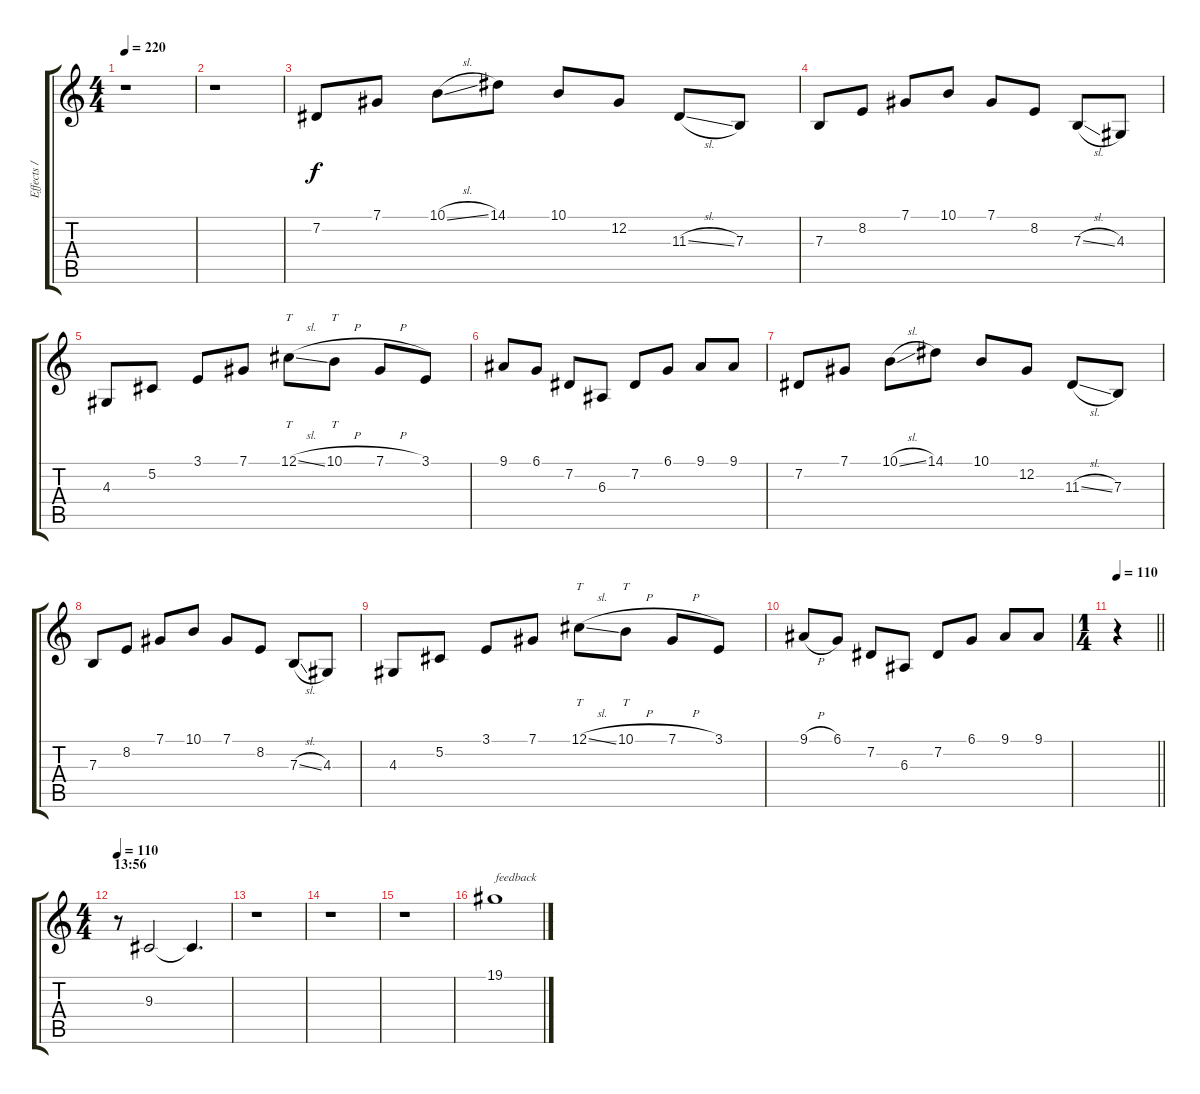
\track ("Effects / Vocals / Add'l Guitar" "Effects / ") {instrument lead2sawtooth}
\staff {score tabs}
\tuning (Db4 Ab3 E3 B2 Gb2 Db2) {hide}
\ts (4 4)
\tempo 220
\clef g2
\ks c
r.1{dy f} |
r.1 |
7.2.8 7.1.8 10.1{sl}.8 14.1.8 10.1.8 12.2.8 11.3{sl}.8 7.3.8 |
7.3.8 8.2.8 7.1.8 10.1.8 7.1.8 8.2.8 7.3{sl}.8 4.3.8 |
4.3.8 5.2.8 3.1.8 7.1.8 12.1{sl}.8{tt} 10.1{h}.8{tt} 7.1{h}.8 3.1.8 |
9.1.8 6.1.8 7.2.8 6.3.8 7.2.8 6.1.8 9.1.8 9.1.8 |
7.2.8 7.1.8 10.1{sl}.8 14.1.8 10.1.8 12.2.8 11.3{sl}.8 7.3.8 |
7.3.8 8.2.8 7.1.8 10.1.8 7.1.8 8.2.8 7.3{sl}.8 4.3.8 |
4.3.8 5.2.8 3.1.8 7.1.8 12.1{sl}.8{tt} 10.1{h}.8{tt} 7.1{h}.8 3.1.8 |
9.1{h}.8 6.1.8 7.2.8 6.3.8 7.2.8 6.1.8 9.1.8 9.1.8 |
\ts (1 4)
\tempo 110
\barLineRight lightlight
r.4 |
\ts (4 4)
\section ("" "13:56")
\tempo 110
r.8 9.3.2{volume 13 instrument reversecymbal} 9.3{t}.4{d volume 3} |
r.1 |
r.1 |
r.1 |
19.1.1{txt "feedback" volume 4 balance 5 instrument distortionguitar}
